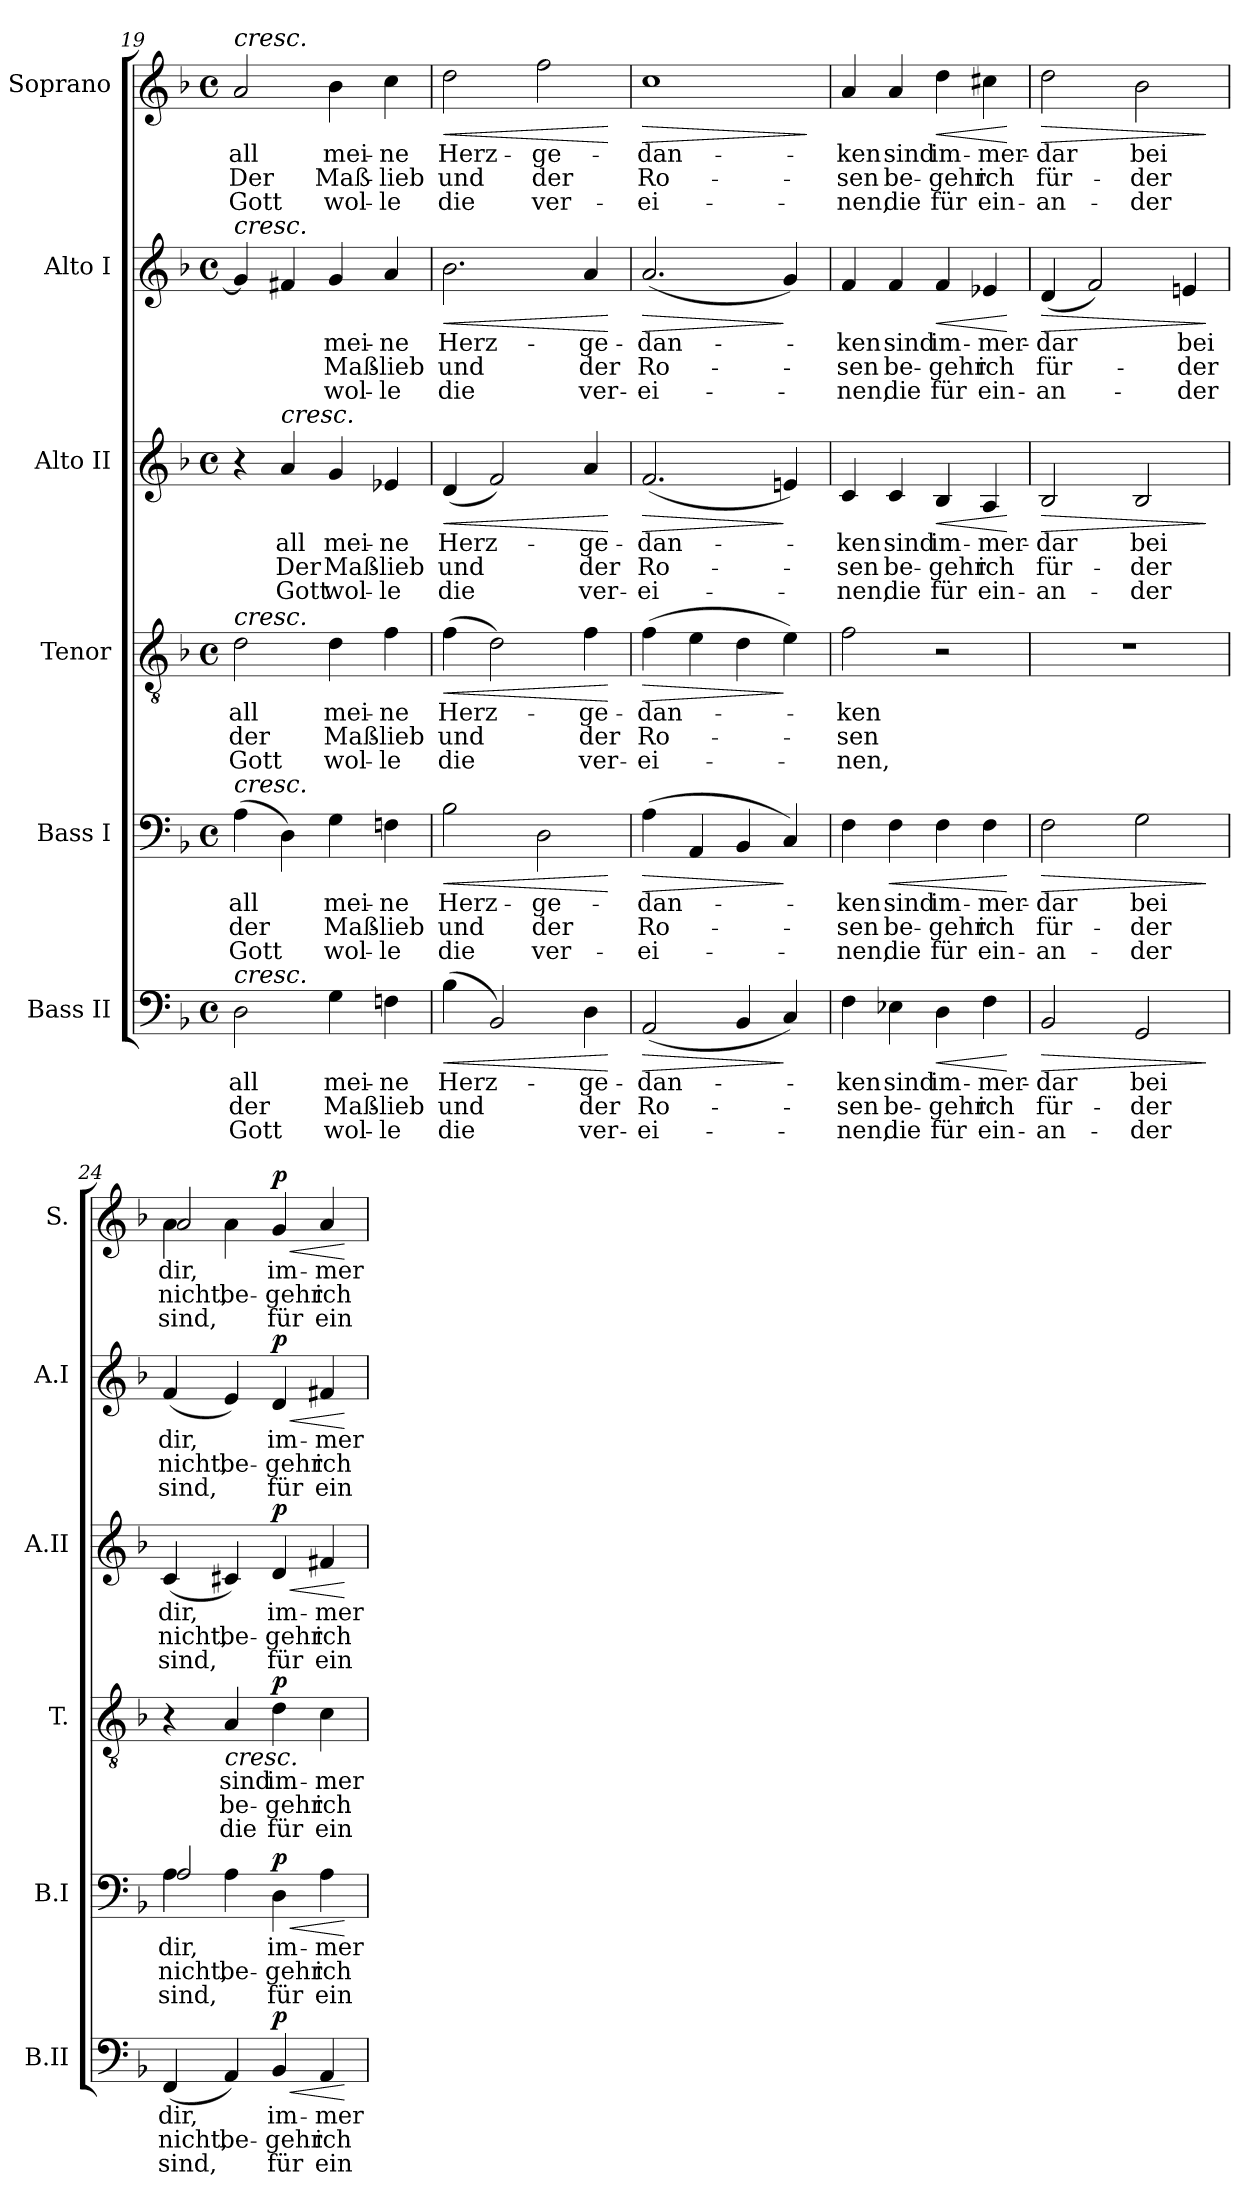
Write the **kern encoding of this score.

**kern	**text	**text	**text	**dynam	**kern	**text	**text	**text	**dynam	**kern	**text	**text	**text	**dynam	**kern	**text	**text	**text	**dynam	**kern	**text	**text	**text	**dynam	**kern	**text	**text	**text	**dynam
*part6	*part6	*part6	*part6	*part6	*part5	*part5	*part5	*part5	*part5	*part4	*part4	*part4	*part4	*part4	*part3	*part3	*part3	*part3	*part3	*part2	*part2	*part2	*part2	*part2	*part1	*part1	*part1	*part1	*part1
*staff6	*staff6	*staff6	*staff6	*staff6	*staff5	*staff5	*staff5	*staff5	*staff5	*staff4	*staff4	*staff4	*staff4	*staff4	*staff3	*staff3	*staff3	*staff3	*staff3	*staff2	*staff2	*staff2	*staff2	*staff2	*staff1	*staff1	*staff1	*staff1	*staff1
*I"Bass II	*	*	*	*	*I"Bass I	*	*	*	*	*I"Tenor	*	*	*	*	*I"Alto II	*	*	*	*	*I"Alto I	*	*	*	*	*I"Soprano	*	*	*	*
*I'B.II	*	*	*	*	*I'B.I	*	*	*	*	*I'T.	*	*	*	*	*I'A.II	*	*	*	*	*I'A.I	*	*	*	*	*I'S.	*	*	*	*
*clefF4	*	*	*	*	*clefF4	*	*	*	*	*clefGv2	*	*	*	*	*clefG2	*	*	*	*	*clefG2	*	*	*	*	*clefG2	*	*	*	*
*k[b-]	*	*	*	*	*k[b-]	*	*	*	*	*k[b-]	*	*	*	*	*k[b-]	*	*	*	*	*k[b-]	*	*	*	*	*k[b-]	*	*	*	*
*F:	*	*	*	*	*F:	*	*	*	*	*F:	*	*	*	*	*F:	*	*	*	*	*F:	*	*	*	*	*F:	*	*	*	*
*M4/4	*	*	*	*	*M4/4	*	*	*	*	*M4/4	*	*	*	*	*M4/4	*	*	*	*	*M4/4	*	*	*	*	*M4/4	*	*	*	*
*met(c)	*	*	*	*	*met(c)	*	*	*	*	*met(c)	*	*	*	*	*met(c)	*	*	*	*	*met(c)	*	*	*	*	*met(c)	*	*	*	*
=19	=19	=19	=19	=19	=19	=19	=19	=19	=19	=19	=19	=19	=19	=19	=19	=19	=19	=19	=19	=19	=19	=19	=19	=19	=19	=19	=19	=19	=19
!	!	!	!	!	!	!	!	!	!	!	!	!	!	!	!	!	!	!	!	!	!	!	!	!	!LO:TX:a:i:t=cresc.	!	!	!	!
!	!	!	!	!	!	!	!	!	!	!	!	!	!	!	!	!	!	!	!	!LO:TX:a:i:t=cresc.	!	!	!	!	!	!	!	!	!
!	!	!	!	!	!	!	!	!	!	!LO:TX:a:i:t=cresc.	!	!	!	!	!	!	!	!	!	!	!	!	!	!	!	!	!	!	!
!	!	!	!	!	!LO:TX:a:i:t=cresc.	!	!	!	!	!	!	!	!	!	!	!	!	!	!	!	!	!	!	!	!	!	!	!	!
!LO:TX:a:i:t=cresc.	!	!	!	!	!	!	!	!	!	!	!	!	!	!	!	!	!	!	!	!	!	!	!	!	!	!	!	!	!
!	!LO:LY:b	!LO:LY:b	!LO:LY:b	!	!	!LO:LY:b	!LO:LY:b	!LO:LY:b	!	!	!LO:LY:b	!LO:LY:b	!LO:LY:b	!	!	!	!	!	!	!	!	!	!	!	!	!LO:LY:b	!LO:LY:b	!LO:LY:b	!
2D\	all	der	Gott	.	(>4A\	all	der	Gott	.	2d\	all	der	Gott	.	4r	.	.	.	.	4g/]	.	.	.	.	2a/	all	Der	Gott	.
!	!	!	!	!	!	!	!	!	!	!	!	!	!	!	!LO:TX:a:i:t=cresc.	!	!	!	!	!	!	!	!	!	!	!	!	!	!
!	!	!	!	!	!	!	!	!	!	!	!	!	!	!	!	!LO:LY:b	!LO:LY:b	!LO:LY:b	!	!	!	!	!	!	!	!	!	!	!
.	.	.	.	.	4D\)	.	.	.	.	.	.	.	.	.	4a/	all	Der	Gott	.	4f#X/	.	.	.	.	.	.	.	.	.
!	!LO:LY:b	!LO:LY:b	!LO:LY:b	!	!	!LO:LY:b	!LO:LY:b	!LO:LY:b	!	!	!LO:LY:b	!LO:LY:b	!LO:LY:b	!	!	!LO:LY:b	!LO:LY:b	!LO:LY:b	!	!	!LO:LY:b	!LO:LY:b	!LO:LY:b	!	!	!LO:LY:b	!LO:LY:b	!LO:LY:b	!
4G\	mei-	Maß-	wol-	.	4G\	mei-	Maß-	wol-	.	4d\	mei-	Maß-	wol-	.	4g/	mei-	Maß-	wol-	.	4g/	mei-	Maß-	wol-	.	4b-\	mei-	Maß-	wol-	.
!	!LO:LY:b	!LO:LY:b	!LO:LY:b	!	!	!LO:LY:b	!LO:LY:b	!LO:LY:b	!	!	!LO:LY:b	!LO:LY:b	!LO:LY:b	!	!	!LO:LY:b	!LO:LY:b	!LO:LY:b	!	!	!LO:LY:b	!LO:LY:b	!LO:LY:b	!	!	!LO:LY:b	!LO:LY:b	!LO:LY:b	!
4Fn\	-ne	-lieb	-le	.	4Fn\	-ne	-lieb	-le	.	4f\	-ne	-lieb	-le	.	4e-X/	-ne	-lieb	-le	.	4a/	-ne	-lieb	-le	.	4cc\	-ne	-lieb	-le	.
=20	=20	=20	=20	=20	=20	=20	=20	=20	=20	=20	=20	=20	=20	=20	=20	=20	=20	=20	=20	=20	=20	=20	=20	=20	=20	=20	=20	=20	=20
!	!LO:LY:b	!LO:LY:b	!LO:LY:b	!LO:HP:b	!	!LO:LY:b	!LO:LY:b	!LO:LY:b	!LO:HP:b	!	!LO:LY:b	!LO:LY:b	!LO:LY:b	!LO:HP:b	!	!LO:LY:b	!LO:LY:b	!LO:LY:b	!LO:HP:b	!	!LO:LY:b	!LO:LY:b	!LO:LY:b	!LO:HP:b	!	!LO:LY:b	!LO:LY:b	!LO:LY:b	!LO:HP:b
(>4B-\	Herz-	und	die	<	2B-\	Herz-	und	die	<	(>4f\	Herz-	und	die	<	(<4d/	Herz-	und	die	<	2.b-\	Herz-	und	die	<	2dd\	Herz-	und	die	<
2BB-/)	.	.	.	.	.	.	.	.	.	2d\)	.	.	.	.	2f/)	.	.	.	.	.	.	.	.	.	.	.	.	.	.
!	!	!	!	!	!	!LO:LY:b	!LO:LY:b	!LO:LY:b	!	!	!	!	!	!	!	!	!	!	!	!	!	!	!	!	!	!LO:LY:b	!LO:LY:b	!LO:LY:b	!
.	.	.	.	.	2D\	-ge-	der	ver-	.	.	.	.	.	.	.	.	.	.	.	.	.	.	.	.	2ff\	-ge-	der	ver-	.
!	!LO:LY:b	!LO:LY:b	!LO:LY:b	!	!	!	!	!	!	!	!LO:LY:b	!LO:LY:b	!LO:LY:b	!	!	!LO:LY:b	!LO:LY:b	!LO:LY:b	!	!	!LO:LY:b	!LO:LY:b	!LO:LY:b	!	!	!	!	!	!
4D\	-ge-	der	ver-	.	.	.	.	.	.	4f\	-ge-	der	ver-	.	4a/	-ge-	der	ver-	.	4a/	-ge-	der	ver-	.	.	.	.	.	.
.	.	.	.	[	.	.	.	.	[	.	.	.	.	[	.	.	.	.	[	.	.	.	.	[	.	.	.	.	[
=21	=21	=21	=21	=21	=21	=21	=21	=21	=21	=21	=21	=21	=21	=21	=21	=21	=21	=21	=21	=21	=21	=21	=21	=21	=21	=21	=21	=21	=21
!	!LO:LY:b	!LO:LY:b	!LO:LY:b	!LO:HP:b	!	!LO:LY:b	!LO:LY:b	!LO:LY:b	!LO:HP:b	!	!LO:LY:b	!LO:LY:b	!LO:LY:b	!LO:HP:b	!	!LO:LY:b	!LO:LY:b	!LO:LY:b	!LO:HP:b	!	!LO:LY:b	!LO:LY:b	!LO:LY:b	!LO:HP:b	!	!LO:LY:b	!LO:LY:b	!LO:LY:b	!LO:HP:b
(<2AA/	-dan-	Ro-	-ei-	>	(>4A\	-dan-	Ro-	-ei-	>	(>4f\	-dan-	Ro-	-ei-	>	(<2.f/	-dan-	Ro-	-ei-	>	(<2.a/	-dan-	Ro-	-ei-	>	1cc	-dan-	Ro-	-ei-	>
.	.	.	.	.	4AA/	.	.	.	.	4e\	.	.	.	.	.	.	.	.	.	.	.	.	.	.	.	.	.	.	.
4BB-/	.	.	.	.	4BB-/	.	.	.	.	4d\	.	.	.	.	.	.	.	.	.	.	.	.	.	.	.	.	.	.	.
4C/)	.	.	.	]	4C/)	.	.	.	]	4e\)	.	.	.	]	4en/)	.	.	.	]	4g/)	.	.	.	]	.	.	.	.	.
.	.	.	.	.	.	.	.	.	.	.	.	.	.	.	.	.	.	.	.	.	.	.	.	.	.	.	.	.	]
=22	=22	=22	=22	=22	=22	=22	=22	=22	=22	=22	=22	=22	=22	=22	=22	=22	=22	=22	=22	=22	=22	=22	=22	=22	=22	=22	=22	=22	=22
!	!LO:LY:b	!LO:LY:b	!LO:LY:b	!	!	!LO:LY:b	!LO:LY:b	!LO:LY:b	!	!	!LO:LY:b	!LO:LY:b	!LO:LY:b	!	!	!LO:LY:b	!LO:LY:b	!LO:LY:b	!	!	!LO:LY:b	!LO:LY:b	!LO:LY:b	!	!	!LO:LY:b	!LO:LY:b	!LO:LY:b	!
4F\	-ken	-sen	-nen,	.	4F\	-ken	-sen	-nen,	.	2f\	-ken	-sen	-nen,	.	4c/	-ken	-sen	-nen,	.	4f/	-ken	-sen	-nen,	.	4a/	-ken	-sen	-nen,	.
!	!LO:LY:b	!LO:LY:b	!LO:LY:b	!	!	!LO:LY:b	!LO:LY:b	!LO:LY:b	!LO:HP:b	!	!	!	!	!	!	!LO:LY:b	!LO:LY:b	!LO:LY:b	!	!	!LO:LY:b	!LO:LY:b	!LO:LY:b	!	!	!LO:LY:b	!LO:LY:b	!LO:LY:b	!
4E-X\	sind	be-	die	.	4F\	sind	be-	die	<	.	.	.	.	.	4c/	sind	be-	die	.	4f/	sind	be-	die	.	4a/	sind	be-	die	.
!	!LO:LY:b	!LO:LY:b	!LO:LY:b	!LO:HP:b	!	!LO:LY:b	!LO:LY:b	!LO:LY:b	!	!	!	!	!	!	!	!LO:LY:b	!LO:LY:b	!LO:LY:b	!LO:HP:b	!	!LO:LY:b	!LO:LY:b	!LO:LY:b	!LO:HP:b	!	!LO:LY:b	!LO:LY:b	!LO:LY:b	!LO:HP:b
4D\	im-	-gehr	für	<	4F\	im-	-gehr	für	.	2r	.	.	.	.	4B-/	im-	-gehr	für	<	4f/	im-	-gehr	für	<	4dd\	im-	-gehr	für	<
!	!LO:LY:b	!LO:LY:b	!LO:LY:b	!	!	!LO:LY:b	!LO:LY:b	!LO:LY:b	!	!	!	!	!	!	!	!LO:LY:b	!LO:LY:b	!LO:LY:b	!	!	!LO:LY:b	!LO:LY:b	!LO:LY:b	!	!	!LO:LY:b	!LO:LY:b	!LO:LY:b	!
4F\	-mer-	ich	ein-	.	4F\	-mer-	ich	ein-	.	.	.	.	.	.	4A/	-mer-	ich	ein-	.	4e-X/	-mer-	ich	ein-	.	4cc#X\	-mer-	ich	ein-	.
.	.	.	.	[	.	.	.	.	[	.	.	.	.	.	.	.	.	.	[	.	.	.	.	[	.	.	.	.	[
!!LO:PB:g=z
=23	=23	=23	=23	=23	=23	=23	=23	=23	=23	=23	=23	=23	=23	=23	=23	=23	=23	=23	=23	=23	=23	=23	=23	=23	=23	=23	=23	=23	=23
!	!LO:LY:b	!LO:LY:b	!LO:LY:b	!LO:HP:b	!	!LO:LY:b	!LO:LY:b	!LO:LY:b	!LO:HP:b	!	!	!	!	!	!	!LO:LY:b	!LO:LY:b	!LO:LY:b	!LO:HP:b	!	!LO:LY:b	!LO:LY:b	!LO:LY:b	!LO:HP:b	!	!LO:LY:b	!LO:LY:b	!LO:LY:b	!LO:HP:b
2BB-/	-dar	für-	-an-	>	2F\	-dar	für-	-an-	>	1r	.	.	.	.	2B-/	-dar	für-	-an-	>	(<4d/	-dar	für-	-an-	>	2dd\	-dar	für-	-an-	>
.	.	.	.	.	.	.	.	.	.	.	.	.	.	.	.	.	.	.	.	2f/)	.	.	.	.	.	.	.	.	.
!	!LO:LY:b	!LO:LY:b	!LO:LY:b	!	!	!LO:LY:b	!LO:LY:b	!LO:LY:b	!	!	!	!	!	!	!	!LO:LY:b	!LO:LY:b	!LO:LY:b	!	!	!	!	!	!	!	!LO:LY:b	!LO:LY:b	!LO:LY:b	!
2GG/	bei	-der	-der	.	2G\	bei	-der	-der	.	.	.	.	.	.	2B-/	bei	-der	-der	.	.	.	.	.	.	2b-\	bei	-der	-der	.
!	!	!	!	!	!	!	!	!	!	!	!	!	!	!	!	!	!	!	!	!	!LO:LY:b	!LO:LY:b	!LO:LY:b	!	!	!	!	!	!
.	.	.	.	.	.	.	.	.	.	.	.	.	.	.	.	.	.	.	.	4en/	bei	-der	-der	.	.	.	.	.	.
.	.	.	.	]	.	.	.	.	]	.	.	.	.	.	.	.	.	.	]	.	.	.	.	]	.	.	.	.	]
=24	=24	=24	=24	=24	=24	=24	=24	=24	=24	=24	=24	=24	=24	=24	=24	=24	=24	=24	=24	=24	=24	=24	=24	=24	=24	=24	=24	=24	=24
!	!LO:LY:b	!LO:LY:b	!LO:LY:b	!	!	!LO:LY:b	!LO:LY:b	!LO:LY:b	!	!	!	!	!	!	!	!LO:LY:b	!LO:LY:b	!LO:LY:b	!	!	!LO:LY:b	!LO:LY:b	!LO:LY:b	!	!	!LO:LY:b	!LO:LY:b	!LO:LY:b	!
*	*	*	*	*	*^	*	*	*	*	*	*	*	*	*	*	*	*	*	*	*	*	*	*	*	*^	*	*	*	*
(<4FF/	dir,	nicht,	sind,	.	4A\	2A/	dir,	nicht,	sind,	.	4r	.	.	.	.	(<4c/	dir,	nicht,	sind,	.	(<4f/	dir,	nicht,	sind,	.	4a\	2a/	dir,	nicht,	sind,	.
!	!	!LO:LY:b	!	!	!	!	!	!LO:LY:b	!	!	!	!LO:LY:b	!LO:LY:b	!LO:LY:b	!LO:HP:b	!	!	!LO:LY:b	!	!	!	!	!LO:LY:b	!	!	!	!	!	!LO:LY:b	!	!
4AA/)	.	be-	.	.	4A\	.	.	be-	.	.	4A/	sind	be-	die	<	4c#X/)	.	be-	.	.	4e/)	.	be-	.	.	4a\	.	.	be-	.	.
!	!LO:LY:b	!LO:LY:b	!LO:LY:b	!LO:HP:b	!	!	!LO:LY:b	!LO:LY:b	!LO:LY:b	!LO:HP:b	!	!LO:LY:b	!LO:LY:b	!LO:LY:b	!	!	!LO:LY:b	!LO:LY:b	!LO:LY:b	!LO:HP:b	!	!LO:LY:b	!LO:LY:b	!LO:LY:b	!LO:HP:b	!	!	!LO:LY:b	!LO:LY:b	!LO:LY:b	!LO:HP:b
!	!	!	!	!LO:DY:n=1:a	!	!	!	!	!	!LO:DY:n=1:a	!	!	!	!	!LO:DY:a	!	!	!	!	!LO:DY:n=1:a	!	!	!	!	!LO:DY:n=1:a	!	!	!	!	!	!LO:DY:n=1:a
4BB-/	im-	-gehr	für	< p	4D\	2ryy	im-	-gehr	für	< p	4d\	im-	-gehr	für	p	4d/	im-	-gehr	für	< p	4d/	im-	-gehr	für	< p	4g/	2ryy	im-	-gehr	für	< p
!	!LO:LY:b	!LO:LY:b	!LO:LY:b	!	!	!	!LO:LY:b	!LO:LY:b	!LO:LY:b	!	!	!LO:LY:b	!LO:LY:b	!LO:LY:b	!	!	!LO:LY:b	!LO:LY:b	!LO:LY:b	!	!	!LO:LY:b	!LO:LY:b	!LO:LY:b	!	!	!	!LO:LY:b	!LO:LY:b	!LO:LY:b	!
4AA/	-mer-	ich	ein-	.	4A\	.	-mer-	ich	ein-	.	4c\	-mer-	ich	ein-	.	4f#X/	-mer-	ich	ein-	.	4f#X/	-mer-	ich	ein-	.	4a/	.	-mer-	ich	ein-	.
*	*	*	*	*	*v	*v	*	*	*	*	*	*	*	*	*	*	*	*	*	*	*	*	*	*	*	*v	*v	*	*	*	*
.	.	.	.	[	.	.	.	.	[	.	.	.	.	[	.	.	.	.	[	.	.	.	.	[	.	.	.	.	[
=	=	=	=	=	=	=	=	=	=	=	=	=	=	=	=	=	=	=	=	=	=	=	=	=	=	=	=	=	=
*-	*-	*-	*-	*-	*-	*-	*-	*-	*-	*-	*-	*-	*-	*-	*-	*-	*-	*-	*-	*-	*-	*-	*-	*-	*-	*-	*-	*-	*-
